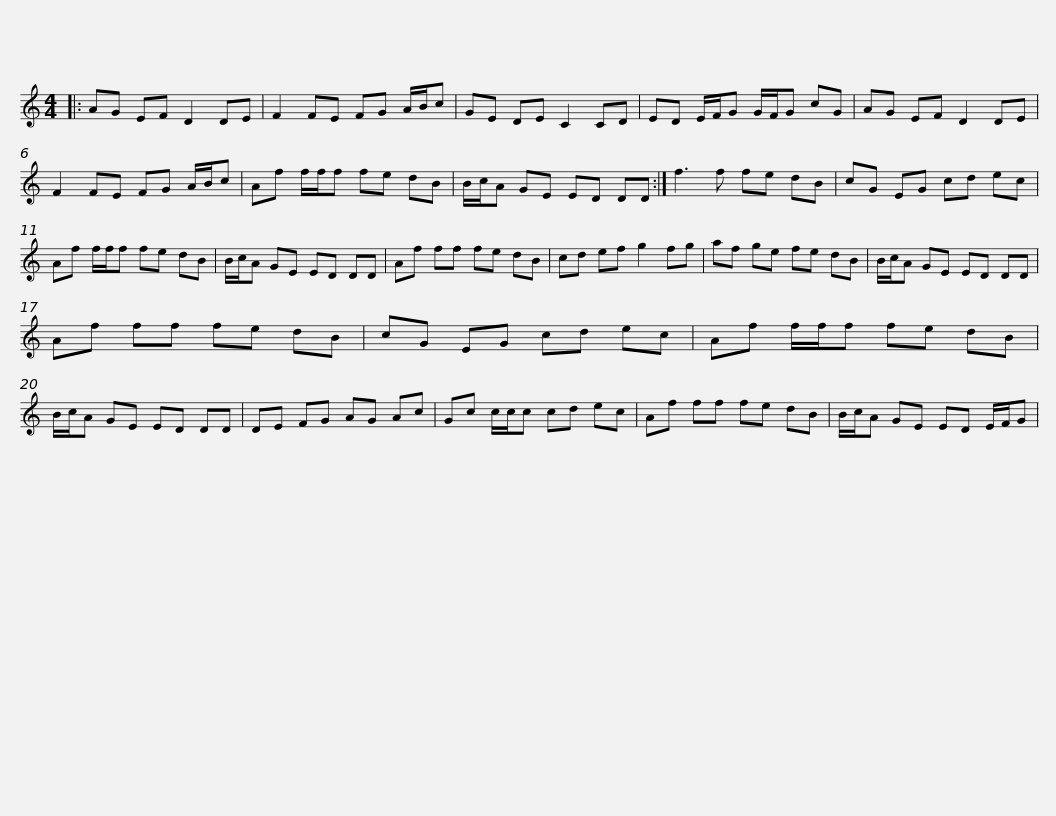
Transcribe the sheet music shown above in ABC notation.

X:1
L:1/8
M:4/4
I:linebreak $
K:C
V:1 treble
V:1
|: AG EF D2 DE | F2 FE FG A/B/c | GE DE C2 CD | ED E/F/G G/F/G cG | AG EF D2 DE |$ %5
 F2 FE FG A/B/c | Af f/f/f fe dB | B/c/A GE ED DD :| f3 f fe dB | cG EG cd ec |$ %10
 Af f/f/f fe dB | B/c/A GE ED DD | Af ff fe dB | cd ef g2 fg | af ge fe dB |$ %15
 B/c/A GE ED DD | Af ff fe dB | cG EG cd ec | Af f/f/f fe dB | B/c/A GE ED DD |$ %20
 DE FG AG Ac | Gc c/c/c cd ec | Af ff fe dB | B/c/A GE ED E/F/G | %24
